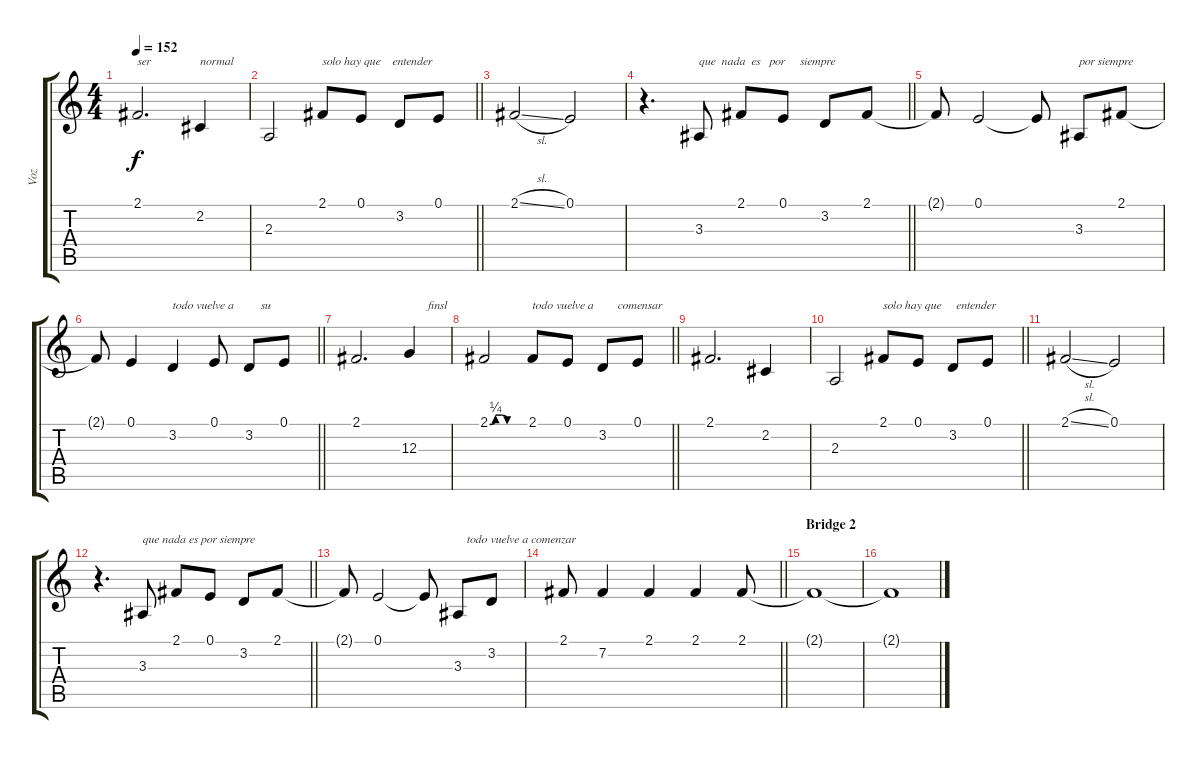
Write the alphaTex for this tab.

\track ("Voz" "Voz") {instrument tuba}
\staff {score tabs}
\tuning (E4 B3 G3 D3 A2 E2) {hide}
\ts (4 4)
\tempo 152
\clef g2
\ks c
2.1.2{d txt "ser" dy f} 2.2.4{txt "normal"} |
\barLineRight lightlight
2.3.2 2.1.8{txt "solo hay que    entender"} 0.1.8 3.2.8 0.1.8 |
2.1{sl}.2 0.1.2 |
\barLineRight lightlight
r.4{d} 3.3.8{txt "que  nada  es   por     siempre"} 2.1.8 0.1.8 3.2.8 2.1.8 |
2.1{t}.8 0.1.2 0.1{t}.8 3.3.8{txt "por siempre"} 2.1.8 |
\barLineRight lightlight
2.1{t}.8 0.1.4 3.2.4{txt "todo vuelve a         su "} 0.1.8 3.2.8 0.1.8 |
2.1.2{d} 12.3.4{txt "      finsl"} |
\barLineRight lightlight
2.1{be (custom 0 0 10 1 20 1 30 0 60 0)}.2 2.1.8{txt "todo vuelve a        comensar"} 0.1.8 3.2.8 0.1.8 |
2.1.2{d} 2.2.4 |
\barLineRight lightlight
2.3.2 2.1.8{txt "solo hay que     entender"} 0.1.8 3.2.8 0.1.8 |
2.1{sl}.2 0.1.2 |
\barLineRight lightlight
r.4{d} 3.3.8{txt "que nada es por siempre "} 2.1.8 0.1.8 3.2.8 2.1.8 |
2.1{t}.8 0.1.2 0.1{t}.8 3.3.8{txt "   todo vuelve a comenzar"} 3.2.8 |
\barLineRight lightlight
2.1.8 7.2.4 2.1.4 2.1.4 2.1.8 |
\section ("" "Bridge 2")
2.1{t}.1 |
2.1{sl t}.1
